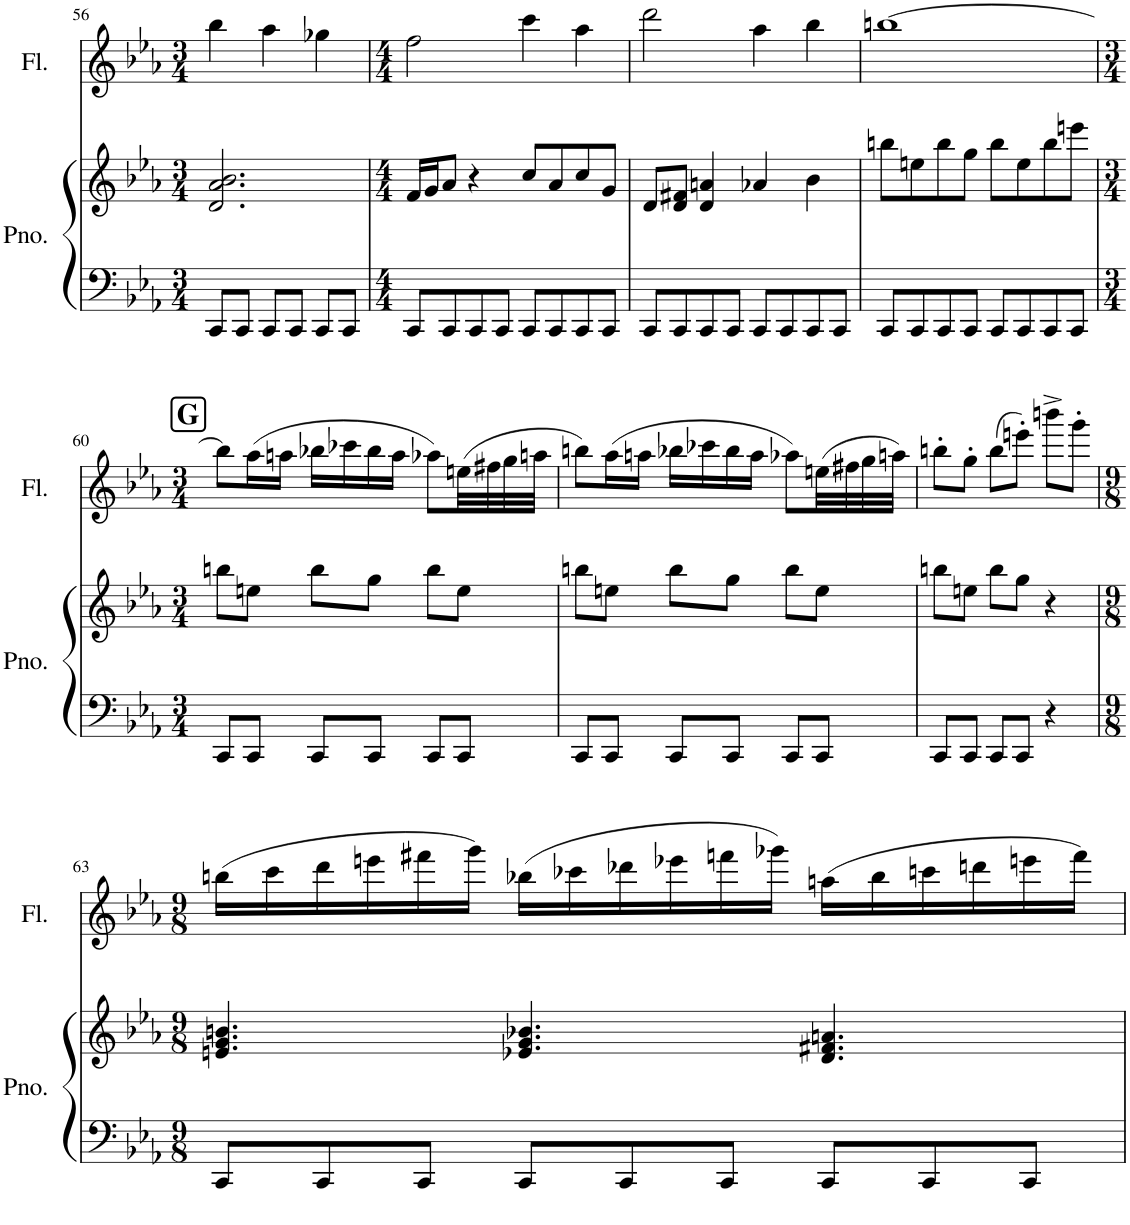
**kern	**kern	**kern
*part2	*part2	*part1
*staff3	*staff2	*staff1
*I"Piano	*	*I"Flute
*I'Pno.	*	*I'Fl.
!!LO:PB:g=z
*clefF4	*clefG2	*clefG2
*k[b-e-a-]	*k[b-e-a-]	*k[b-e-a-]
*M3/4	*M3/4	*M3/4
=56	=56	=56
8CC/L	2.d/ 2.a-/ 2.b-/	4bb-\
8CC/J	.	.
8CC/L	.	4aa-\
8CC/J	.	.
8CC/L	.	4gg-X\
8CC/J	.	.
=57	=57	=57
*M4/4	*M4/4	*M4/4
8CC/L	16f/LL	2ff\
.	16g/J	.
8CC/	8a-/J	.
8CC/	4r	.
8CC/J	.	.
8CC/L	8cc/L	4ccc\
8CC/	8a-/	.
8CC/	8cc/	4aa-\
8CC/J	8g/J	.
=58	=58	=58
8CC/L	8d/L	2ddd\
8CC/	8d/ 8f#X/J	.
8CC/	4d/ 4an/	.
8CC/J	.	.
8CC/L	4a-X/	4aa-\
8CC/	.	.
8CC/	4b-\	4bb-\
8CC/J	.	.
=59	=59	=59
8CC/L	8bbn\L	[1bbn
8CC/	8een\	.
8CC/	8bb\	.
8CC/J	8gg\J	.
8CC/L	8bb\L	.
8CC/	8ee\	.
8CC/	8bb\	.
8CC/J	8eeen\J	.
!!LO:LB:g=z
!!LO:REH:place=s1:a:B:cj:fs=14:t=G
=60	=60	=60
*M3/4	*M3/4	*M3/4
8CC/L	8bbn\L	8bb\L]
8CC/J	8een\J	(16aa-\L
.	.	16aan\JJ
8CC/L	8bb\L	16bb-X\LL
.	.	16ccc-X\
8CC/J	8gg\J	16bb-\
.	.	16aa\JJ
8CC/L	8bb\L	8aa-X\L)
8CC/J	8ee\J	(32een\LL
.	.	32ff#X\
.	.	32gg\
.	.	32aan\JJJ
=61	=61	=61
8CC/L	8bbn\L	8bbn\L)
8CC/J	8een\J	(16aa-\L
.	.	16aan\JJ
8CC/L	8bb\L	16bb-X\LL
.	.	16ccc-X\
8CC/J	8gg\J	16bb-\
.	.	16aa\JJ
8CC/L	8bb\L	8aa-X\L)
8CC/J	8ee\J	(32een\LL
.	.	32ff#X\
.	.	32gg\
.	.	32aan\JJJ)
=62	=62	=62
8CC/L	8bbn\L	8bbn'\L
8CC/J	8een\J	8gg'\J
8CC/L	8bb\L	(8bb\L
8CC/J	8gg\J	8eeen'\J)
4r	4r	8bbbn^\L
.	.	8ggg'\J
!!LO:LB:g=z
=63	=63	=63
*M9/8	*M9/8	*M9/8
8CC/L	4.en/ 4.g/ 4.bn/	(16bbn\LL
.	.	16ccc\
8CC/	.	16ddd\
.	.	16eeen\
8CC/J	.	16fff#X\
.	.	16ggg\JJ)
8CC/L	4.e-X/ 4.g/ 4.b-X/	(16bb-X\LL
.	.	16ccc-X\
8CC/	.	16ddd-X\
.	.	16eee-X\
8CC/J	.	16fffn\
.	.	16ggg-X\JJ)
8CC/L	4.d/ 4.f#X/ 4.an/	(16aan\LL
.	.	16bb-\
8CC/	.	16cccn\
.	.	16dddn\
8CC/J	.	16eeen\
.	.	16fff\JJ)
=	=	=
*-	*-	*-
